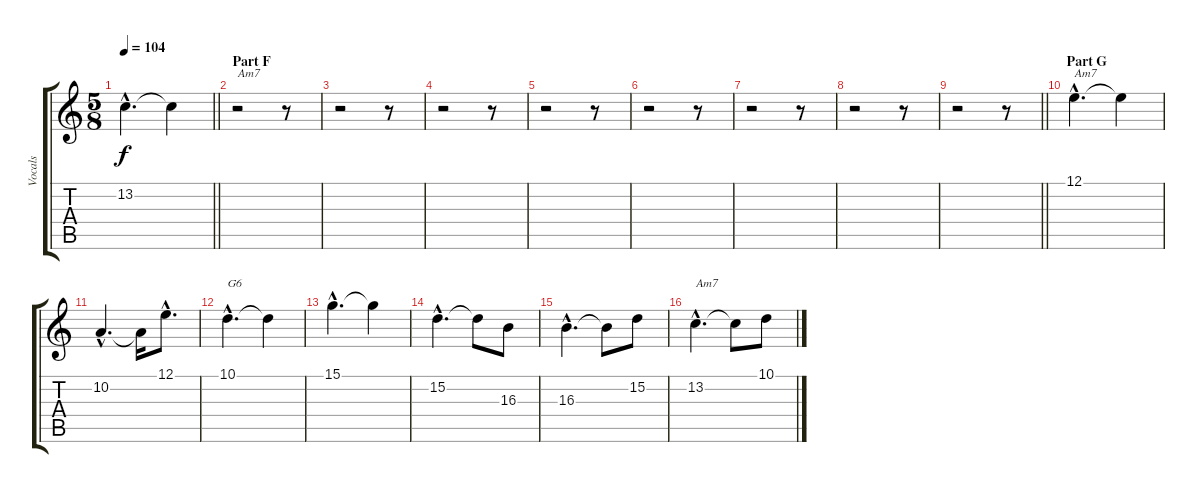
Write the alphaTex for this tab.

\track ("Vocals" "Vocals") {instrument trumpet}
\staff {score tabs}
\tuning (E4 B3 G3 D3 A2 E2) {hide}
\ts (5 8)
\tempo 104
\clef g2
\barLineRight lightlight
\ks c
13.2{hac t}.4{d dy f} 13.2{t}.4 |
\section ("" "Part F")
r.2{txt "Am7"} r.8 |
r.2 r.8 |
r.2 r.8 |
r.2 r.8 |
r.2 r.8 |
r.2 r.8 |
r.2 r.8 |
\barLineRight lightlight
r.2 r.8 |
\section ("" "Part G")
12.1{hac}.4{d txt "Am7"} 12.1{t}.4 |
10.2{hac}.4{d} 10.2{t}.16 12.1{hac}.8{d} |
10.1{hac}.4{d txt "G6"} 10.1{t}.4 |
15.1{hac}.4{d} 15.1{t}.4 |
15.2{hac}.4{d} 15.2{t}.8 16.3.8 |
16.3{hac}.4{d} 16.3{t}.8 15.2.8 |
13.2{hac}.4{d txt "Am7"} 13.2{t}.8 10.1.8
